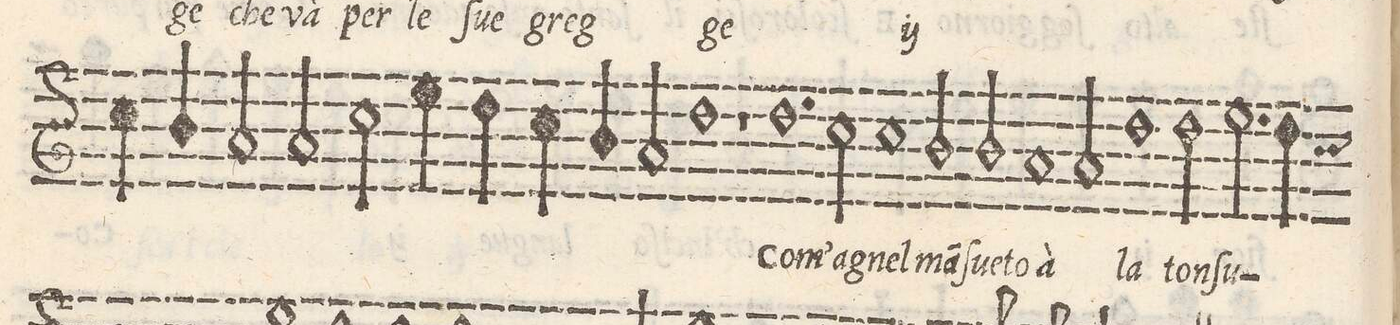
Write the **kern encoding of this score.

**kern	**text
*I"CANTO	*
*clefG2	*
*k[]	*
*met(C)	*
*M2/1	*
4cc\	le
4b/	ſue
=42-	=42-
2a/	greg-
2a/	-ge
2cc\	che
4ee\	và
4dd\	per
=43-	=43-
4cc\	le
4b/	ſue
2a/	greg-
1dd	-ge
*	*Xij
=44-	=44-
1r	.
1.dd	co-
=45-	=45-
2cc\	m'_a-
1cc	-gnel
=46-	=46-
2b/	ma(n)-
2b/	-ſue-
1a	-to
=47-	=47-
2a/	à
1dd\	la
2dd\	ton-
=48-	=48-
2.ee\	-ſu-
4dd\	.
*-	*-
